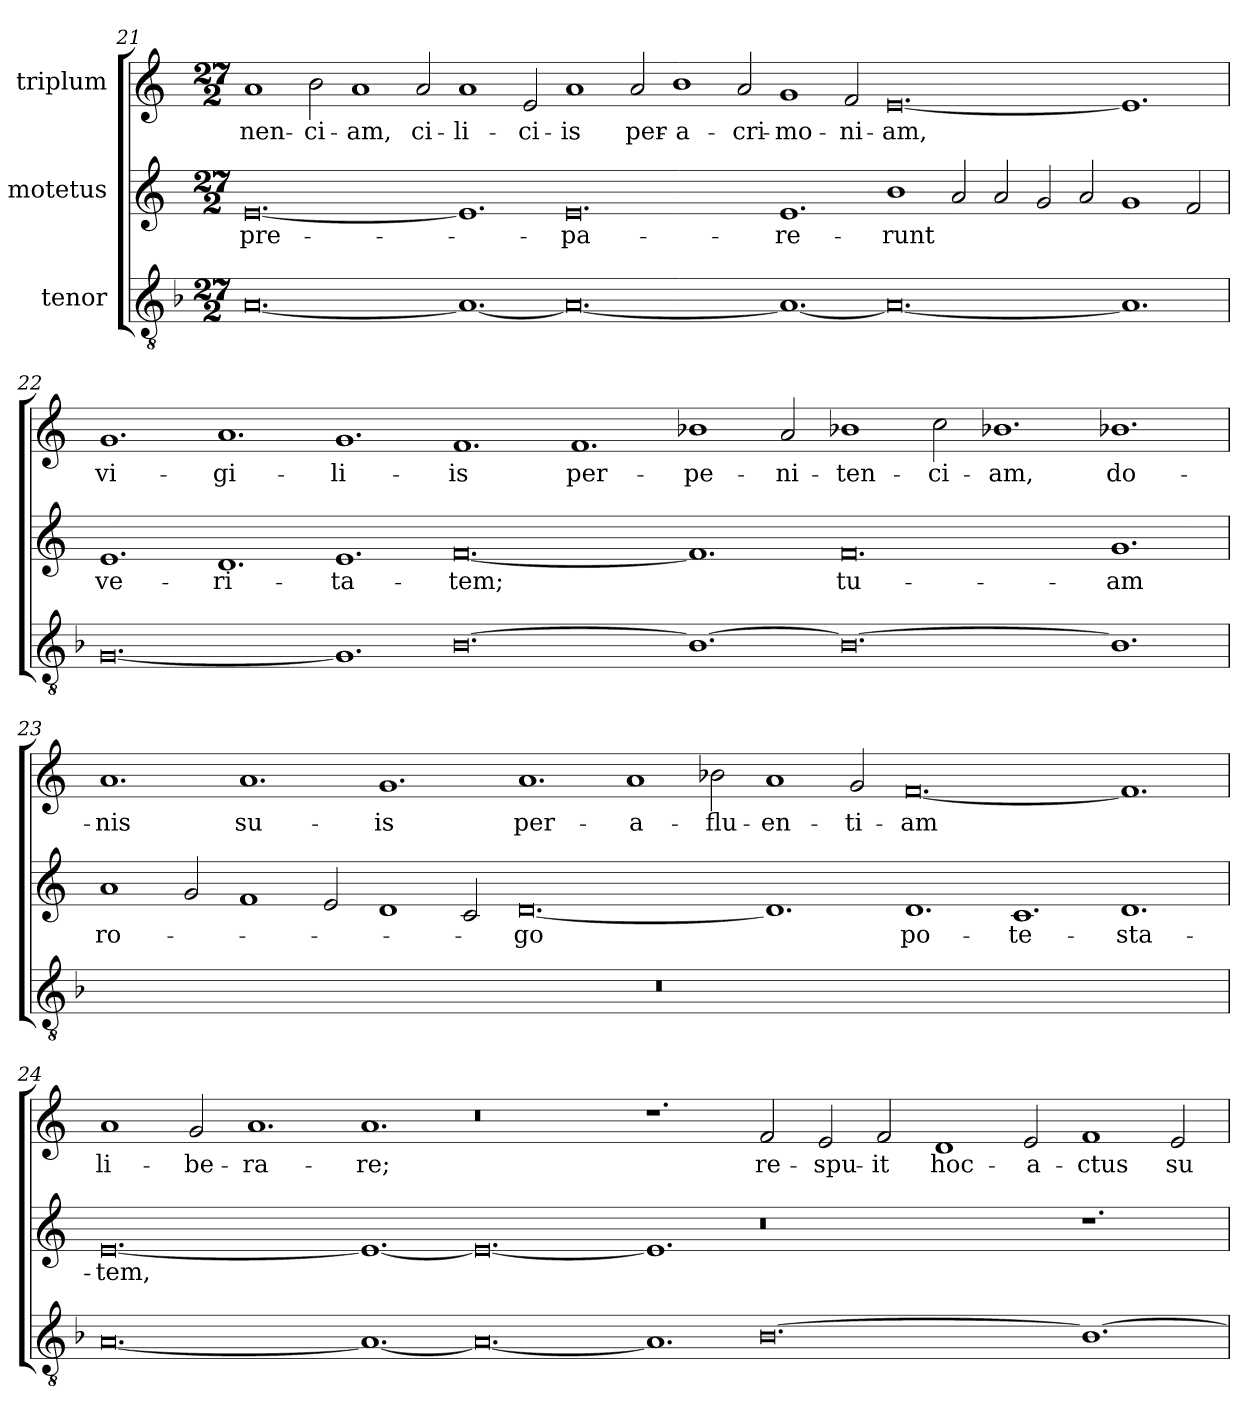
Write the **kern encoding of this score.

**kern	**kern	**text	**kern	**text
*part3	*part2	*part2	*part1	*part1
*staff3	*staff2	*staff2	*staff1	*staff1
*I"tenor	*I"motetus	*	*I"triplum	*
*clefGv2	*clefG2	*	*clefG2	*
*k[b-]	*k[]	*	*k[]	*
*F:	*C:	*	*C:	*
*M27/2	*M27/2	*	*M27/2	*
=21	=21	=21	=21	=21
[0.A/	[0.e/	pre-	1a/	-nen-
.	.	.	2b\	-ci-
.	.	.	1a/	-am,
.	.	.	2a/	ci-
1.A/_	1.e/]	.	1a/	-li-
.	.	.	2e/	-ci-
0.A/_	0.e/	-pa-	1a/	-is
.	.	.	2a/	per-
.	.	.	1b\	a-
.	.	.	2a/	-cri-
1.A/_	1.e/	-re-	1g/	-mo-
.	.	.	2f/	-ni-
0.A/_	1b\	-runt	[0.e/	-am,
.	2a/	.	.	.
.	2a/	.	.	.
.	2g/	.	.	.
.	2a/	.	.	.
1.A/]	1g/	.	1.e/]	.
.	2f/	.	.	.
=22	=22	=22	=22	=22
[0.G/	1.e/	ve-	1.g/	vi-
.	1.d/	-ri-	1.a/	-gi-
1.G/]	1.e/	-ta-	1.g/	-li-
[0.B-\	[0.f/	-tem;	1.f/	-is
.	.	.	1.f/	per-
1.B-\_	1.f/]	.	1b-X\	pe-
.	.	.	2a/	-ni-
0.B-\_	0.f/	tu-	1b-X\	-ten-
.	.	.	2cc\	-ci-
.	.	.	1.b-X\	-am,
1.B-\]	1.g/	-am	1.b-X\	do-
=23	=23	=23	=23	=23
2%27r	1a/	ro-	1.a/	-nis
.	2g/	.	.	.
.	1f/	.	1.a/	su-
.	2e/	.	.	.
.	1d/	.	1.g/	-is
.	2c/	.	.	.
.	[0.d/	-go	1.a/	per-
.	.	.	1a/	a-
.	.	.	2b-X\	-flu-
.	1.d/]	.	1a/	-en-
.	.	.	2g/	-ti-
.	1.d/	po-	[0.f/	-am
.	1.c/	-te-	.	.
.	1.d/	-sta-	1.f/]	.
!!LO:PB:g=z
=24	=24	=24	=24	=24
[0.A/	[0.e/	-tem,	1a/	li-
.	.	.	2g/	-be-
.	.	.	1.a/	-ra-
1.A/_	1.e/_	.	1.a/	-re;
0.A/_	0.e/_	.	0.r	.
1.A/]	1.e/]	.	1.r	.
[0.B-\	0.r	.	2f/	re-
.	.	.	2e/	-spu-
.	.	.	2f/	-it
.	.	.	1d/	hoc-
.	.	.	2e/	a-
1.B-\_	1.r	.	1f/	-ctus
.	.	.	2e/	su-
=	=	=	=	=
*-	*-	*-	*-	*-
